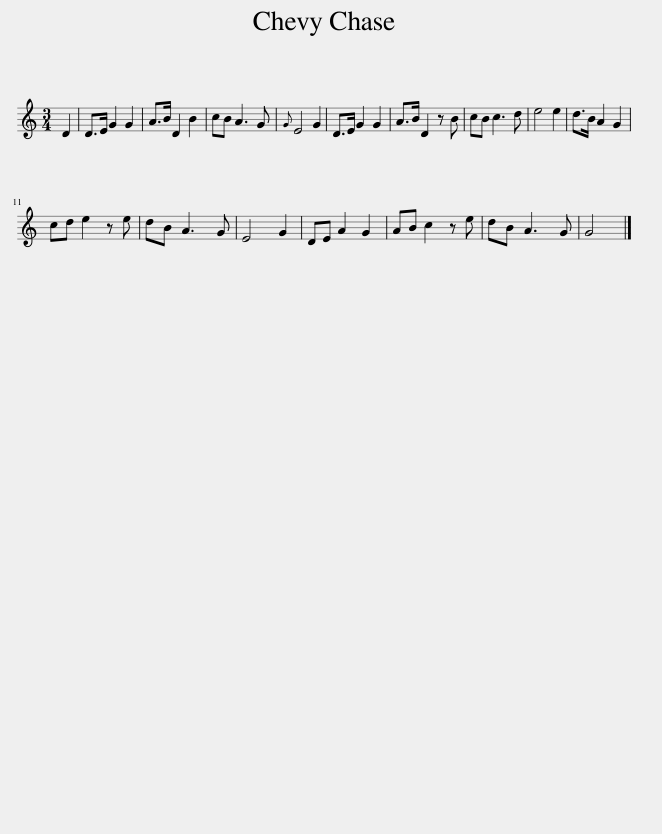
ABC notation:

X:1
L:1/8
M:3/4
I:linebreak $
K:C
V:1 treble
V:1
 D2 | D>E G2 G2 | A>B D2 B2 | cB A3 G |{G} E4 G2 | %5
 D>E G2 G2 | A>B D2 z B | cB c3 d | e4 e2 | d>B A2 G2 |$ %10
 cd e2 z e | dB A3 G | E4 G2 | DE A2 G2 | AB c2 z e | %15
 dB A3 G | G4 |] %17
